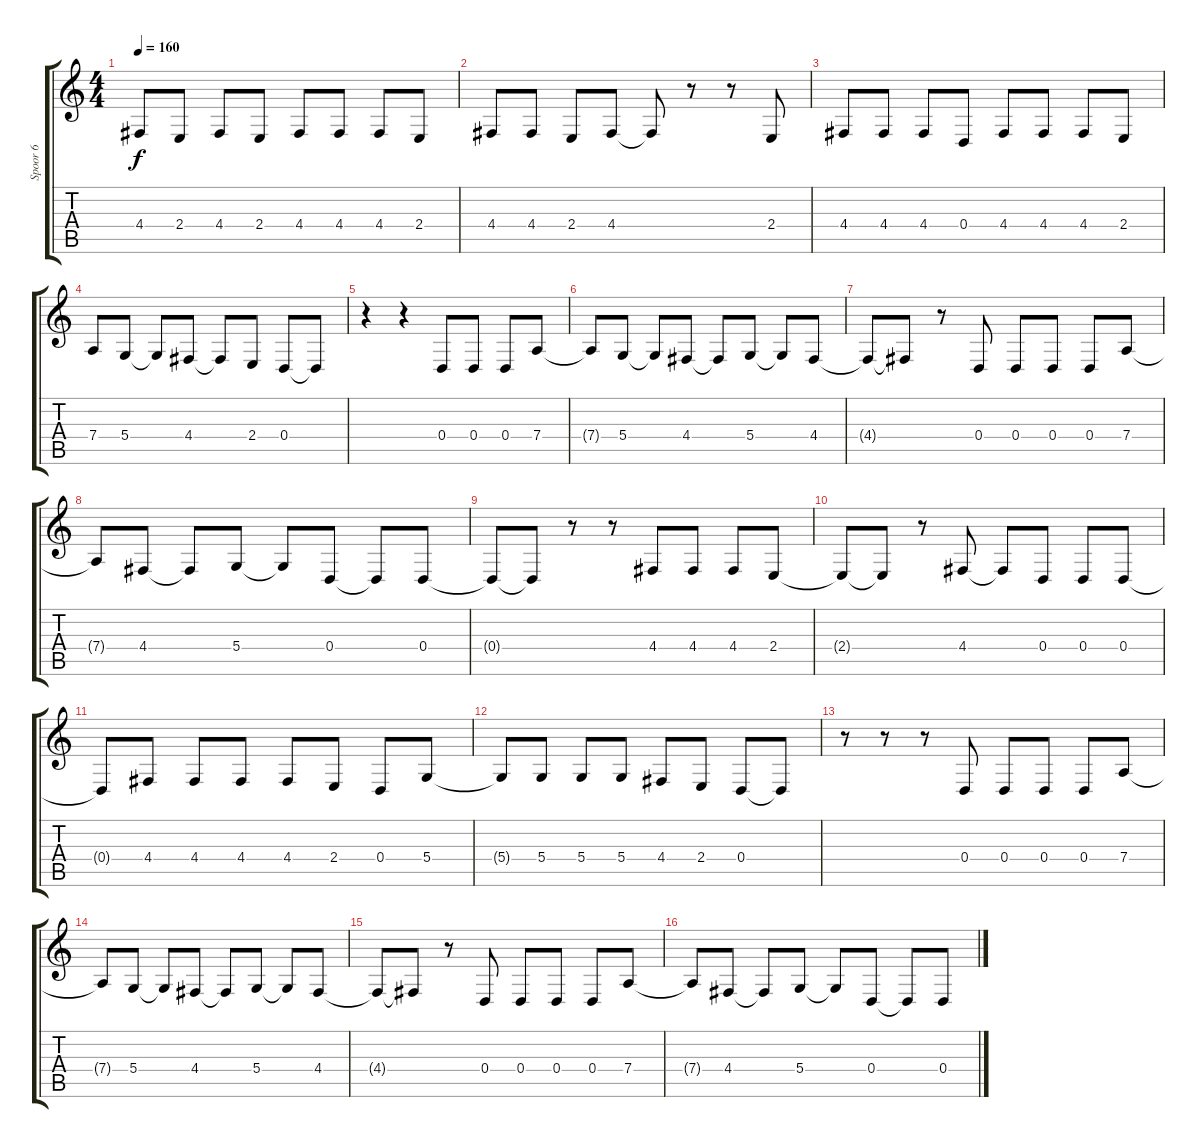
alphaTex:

\track ("Spoor 6" "Spoor 6") {instrument tenorsax}
\staff {score tabs}
\tuning (E4 B3 G3 D3 A2 E2) {hide}
\ts (4 4)
\tempo 160
\clef g2
\ks c
4.4{t}.8{dy f} 2.4.8 4.4.8 2.4.8 4.4.8 4.4.8 4.4.8 2.4.8 |
4.4.8 4.4.8 2.4.8 4.4.8 4.4{t}.8 r.8 r.8 2.4.8 |
4.4.8 4.4.8 4.4.8 0.4.8 4.4.8 4.4.8 4.4.8 2.4.8 |
7.4.8 5.4.8 5.4{t}.8 4.4.8 4.4{t}.8 2.4.8 0.4.8 0.4{t}.8 |
r.4 r.4 0.4.8 0.4.8 0.4.8 7.4.8 |
7.4{t}.8 5.4.8 5.4{t}.8 4.4.8 4.4{t}.8 5.4.8 5.4{t}.8 4.4.8 |
4.4{t}.8 4.4{t}.8 r.8 0.4.8 0.4.8 0.4.8 0.4.8 7.4.8 |
7.4{t}.8 4.4.8 4.4{t}.8 5.4.8 5.4{t}.8 0.4.8 0.4{t}.8 0.4.8 |
0.4{t}.8 0.4{t}.8 r.8 r.8 4.4.8 4.4.8 4.4.8 2.4.8 |
2.4{t}.8 2.4{t}.8 r.8 4.4.8 4.4{t}.8 0.4.8 0.4.8 0.4.8 |
0.4{t}.8 4.4.8 4.4.8 4.4.8 4.4.8 2.4.8 0.4.8 5.4.8 |
5.4{t}.8 5.4.8 5.4.8 5.4.8 4.4.8 2.4.8 0.4.8 0.4{t}.8 |
r.8 r.8 r.8 0.4.8 0.4.8 0.4.8 0.4.8 7.4.8 |
7.4{t}.8 5.4.8 5.4{t}.8 4.4.8 4.4{t}.8 5.4.8 5.4{t}.8 4.4.8 |
4.4{t}.8 4.4{t}.8 r.8 0.4.8 0.4.8 0.4.8 0.4.8 7.4.8 |
7.4{t}.8 4.4.8 4.4{t}.8 5.4.8 5.4{t}.8 0.4.8 0.4{t}.8 0.4.8
